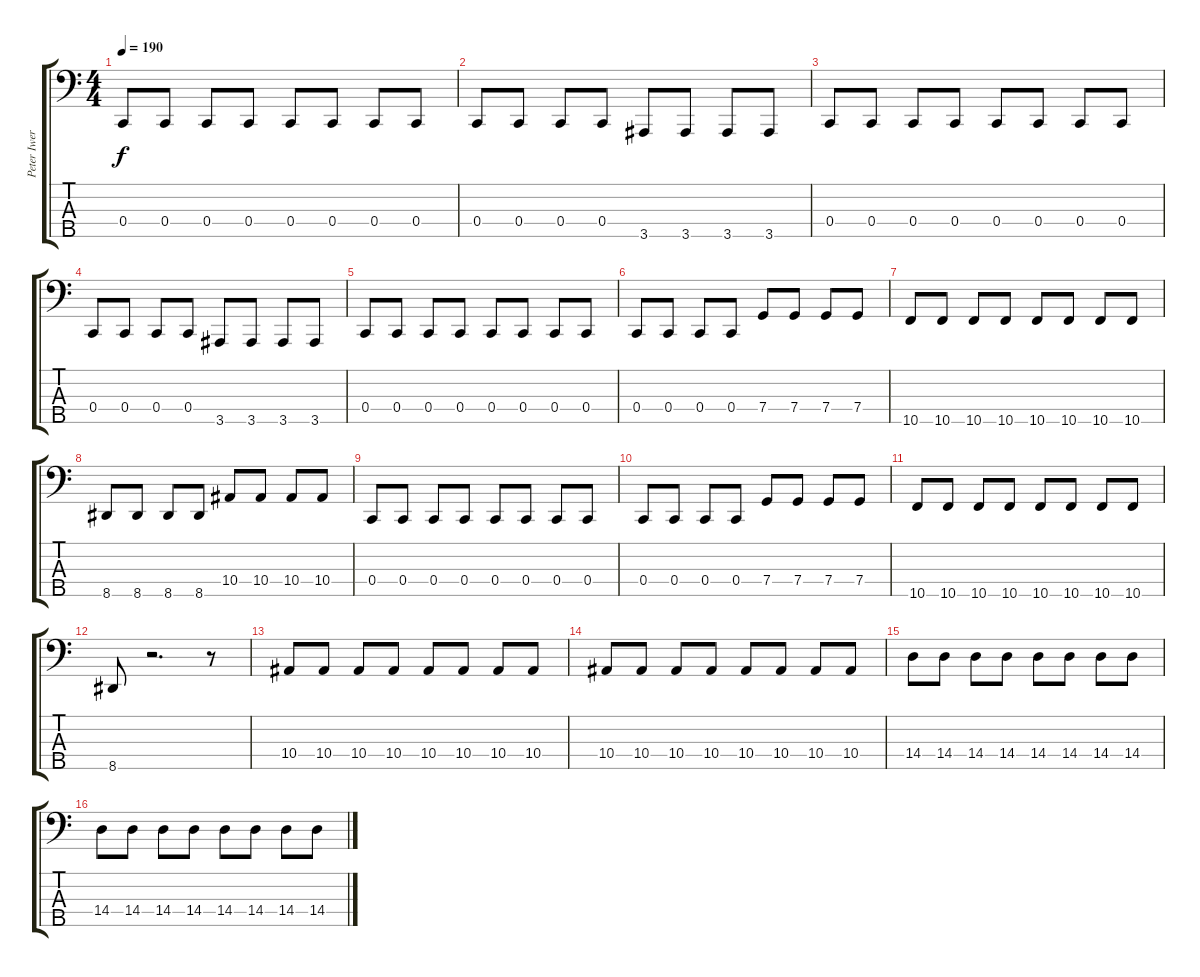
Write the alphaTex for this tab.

\track ("Peter Iwers" "Peter Iwer") {instrument electricbasspick}
\staff {score tabs}
\tuning (E2 Bb1 F1 C1 G0) {hide}
\ts (4 4)
\tempo 190
\clef f4
\ks c
0.4.8{dy f} 0.4.8 0.4.8 0.4.8 0.4.8 0.4.8 0.4.8 0.4.8 |
0.4.8 0.4.8 0.4.8 0.4.8 3.5.8 3.5.8 3.5.8 3.5.8 |
0.4.8 0.4.8 0.4.8 0.4.8 0.4.8 0.4.8 0.4.8 0.4.8 |
0.4.8 0.4.8 0.4.8 0.4.8 3.5.8 3.5.8 3.5.8 3.5.8 |
0.4.8 0.4.8 0.4.8 0.4.8 0.4.8 0.4.8 0.4.8 0.4.8 |
0.4.8 0.4.8 0.4.8 0.4.8 7.4.8 7.4.8 7.4.8 7.4.8 |
10.5.8 10.5.8 10.5.8 10.5.8 10.5.8 10.5.8 10.5.8 10.5.8 |
8.5.8 8.5.8 8.5.8 8.5.8 10.4.8 10.4.8 10.4.8 10.4.8 |
0.4.8 0.4.8 0.4.8 0.4.8 0.4.8 0.4.8 0.4.8 0.4.8 |
0.4.8 0.4.8 0.4.8 0.4.8 7.4.8 7.4.8 7.4.8 7.4.8 |
10.5.8 10.5.8 10.5.8 10.5.8 10.5.8 10.5.8 10.5.8 10.5.8 |
8.5.8 r.2{d} r.8 |
10.4.8 10.4.8 10.4.8 10.4.8 10.4.8 10.4.8 10.4.8 10.4.8 |
10.4.8 10.4.8 10.4.8 10.4.8 10.4.8 10.4.8 10.4.8 10.4.8 |
14.4.8 14.4.8 14.4.8 14.4.8 14.4.8 14.4.8 14.4.8 14.4.8 |
14.4.8 14.4.8 14.4.8 14.4.8 14.4.8 14.4.8 14.4.8 14.4.8
